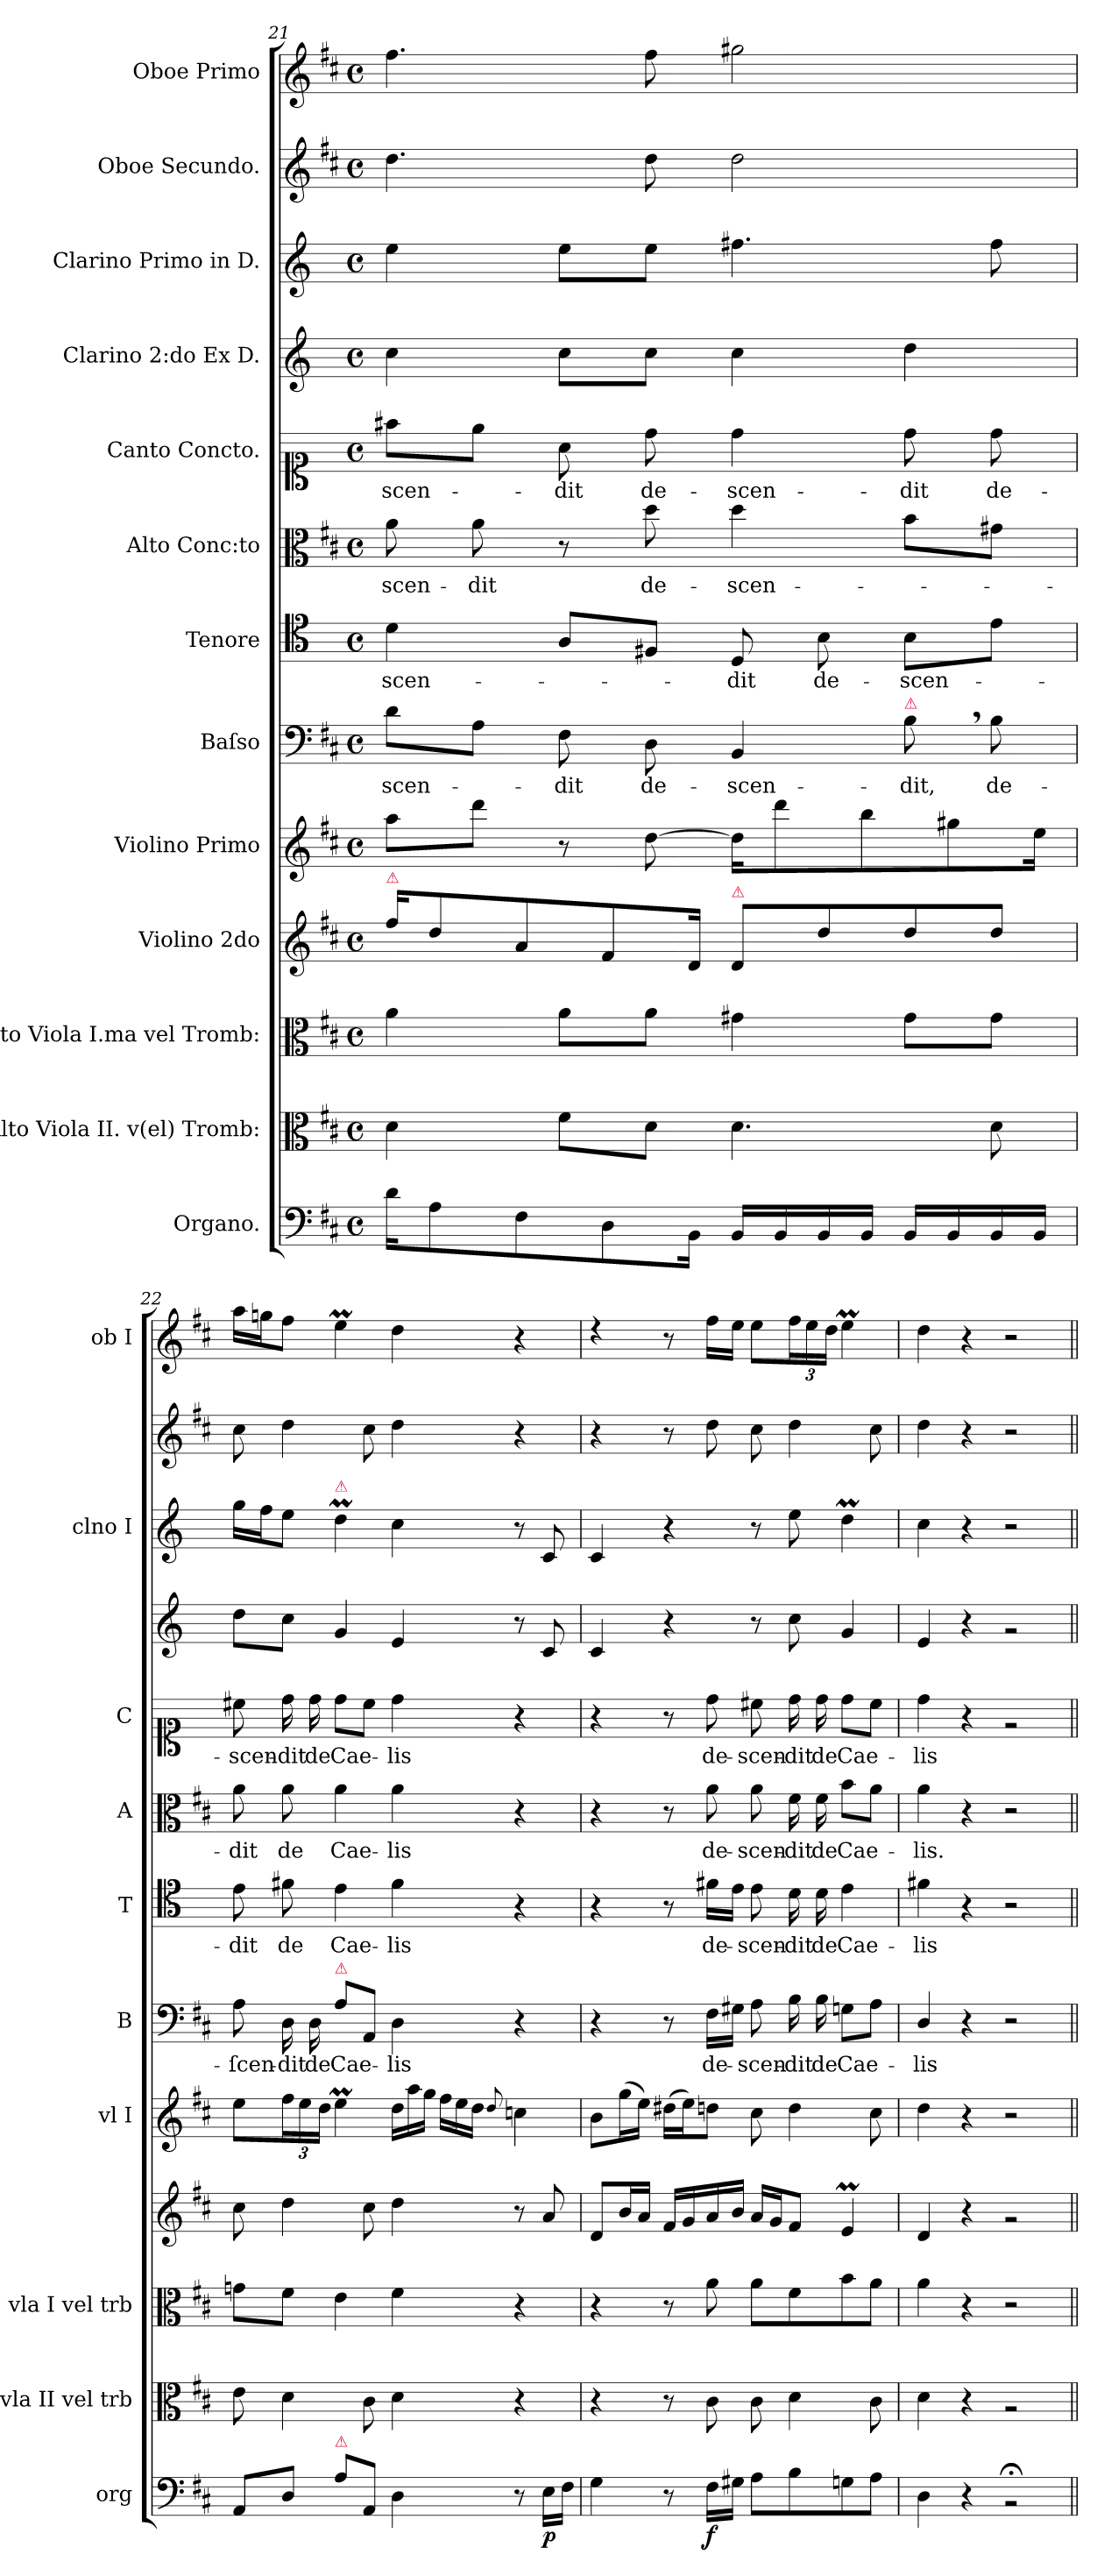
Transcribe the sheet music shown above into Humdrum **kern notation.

**kern	**dynam	**kern	**kern	**kern	**kern	**kern	**text	**kern	**text	**kern	**text	**kern	**text	**kern	**kern	**kern	**kern
*part13	*part13	*part12	*part11	*part10	*part9	*part8	*part8	*part7	*part7	*part6	*part6	*part5	*part5	*part4	*part3	*part2	*part1
*staff13	*staff13	*staff12	*staff11	*staff10	*staff9	*staff8	*staff8	*staff7	*staff7	*staff6	*staff6	*staff5	*staff5	*staff4	*staff3	*staff2	*staff1
*I"Organo.	*	*I"Alto Viola II. v(el) Tromb:	*I"Alto Viola I.ma vel Tromb:	*I"Violino 2do	*I"Violino Primo	*I"Baſso	*	*I"Tenore	*	*I"Alto Conc:to	*	*I"Canto Concto.	*	*I"Clarino 2:do Ex D.	*I"Clarino Primo in D.	*I"Oboe Secundo.	*I"Oboe Primo
*I'org	*	*I'vla II vel trb	*I'vla I vel trb	*	*I'vl I	*I'B	*	*I'T	*	*I'A	*	*I'C	*	*	*I'clno I	*	*I'ob I
*clefF4	*	*clefC3	*clefC3	*clefG2	*clefG2	*clefF4	*	*clefC4	*	*clefC3	*	*clefC1	*	*clefG2	*clefG2	*clefG2	*clefG2
*	*	*	*	*	*	*	*	*	*	*	*	*	*	*ITrd-1c-2	*ITrd-1c-2	*	*
*k[f#c#]	*	*k[f#c#]	*k[f#c#]	*k[f#c#]	*k[f#c#]	*k[f#c#]	*	*	*	*k[f#c#]	*	*	*	*k[f#c#]	*k[f#c#]	*k[f#c#]	*k[f#c#]
*M4/4	*	*M4/4	*M4/4	*M4/4	*M4/4	*M4/4	*	*M4/4	*	*M4/4	*	*M4/4	*	*M4/4	*M4/4	*M4/4	*M4/4
*met(c)	*	*met(c)	*met(c)	*met(c)	*met(c)	*met(c)	*	*met(c)	*	*met(c)	*	*met(c)	*	*met(c)	*met(c)	*met(c)	*met(c)
=21	=21	=21	=21	=21	=21	=21	=21	=21	=21	=21	=21	=21	=21	=21	=21	=21	=21
!	!	!	!	!LO:TX:a:color=crimson:t=⚠	!	!	!	!	!	!	!	!	!	!	!	!	!
16d\KL	.	4d\	4a\	16ff#\KL	8aa\L	8d\L	-scen-	4d\	-scen-	8a\	-scen-	8ff#\L	-scen-	4dd\	4ff#\	4.dd\	4.ff#\
8A\	.	.	.	8dd\	.	.	.	.	.	.	.	.	.	.	.	.	.
.	.	.	.	.	8ddd\J	8A\J	.	.	.	8a\	-dit	8ee\J	.	.	.	.	.
8F#\	.	.	.	8a/	.	.	.	.	.	.	.	.	.	.	.	.	.
.	.	8f#\L	8a\L	.	8r	8F#\	-dit	8A/L	.	8r	.	8a\	-dit	8dd\L	8ff#\L	.	.
8D\	.	.	.	8f#/	.	.	.	.	.	.	.	.	.	.	.	.	.
.	.	8d\J	8a\J	.	[8dd\	8D\	de-	8F#/J	.	8dd\	de-	8dd\	de-	8dd\J	8ff#\J	8dd\	8ff#\
16BB\Jk	.	.	.	16d/Jk	.	.	.	.	.	.	.	.	.	.	.	.	.
!	!	!	!	!LO:TX:a:color=crimson:t=⚠	!	!	!	!	!	!	!	!	!	!	!	!	!
16BB/LL	.	4.d\	4g#X\	8d/L	16dd\KL]	4BB/	-scen-	8D/	-dit	4dd\	-scen-	4dd\	-scen-	4dd\	4.gg#X\	2dd\	2gg#X\
16BB/	.	.	.	.	8ddd\	.	.	.	.	.	.	.	.	.	.	.	.
!	!	!	!	!	!	!	!	!	!LO:LY:i	!	!	!	!	!	!	!	!
16BB/	.	.	.	8dd\	.	.	.	8B\	de-	.	.	.	.	.	.	.	.
16BB/JJ	.	.	.	.	8bb\	.	.	.	.	.	.	.	.	.	.	.	.
!	!	!	!	!	!	!LO:TX:a:color=crimson:t=⚠	!	!	!	!	!	!	!	!	!	!	!
!	!	!	!	!	!	!	!	!	!LO:LY:i	!	!	!	!	!	!	!	!
16BB/LL	.	.	8g#\L	8dd\	.	8B,<\	-dit,	8B\L	-scen-	8b\L	.	8dd\	-dit	4ee\	.	.	.
16BB/	.	.	.	.	8gg#X\	.	.	.	.	.	.	.	.	.	.	.	.
16BB/	.	8d\	8g#\J	8dd/J	.	8B\	de-	8e\J	.	8g#X\J	.	8dd\	de-	.	8gg#\	.	.
16BB/JJ	.	.	.	.	16ee\Jk	.	.	.	.	.	.	.	.	.	.	.	.
=22	=22	=22	=22	=22	=22	=22	=22	=22	=22	=22	=22	=22	=22	=22	=22	=22	=22
!	!	!	!	!	!	!	!	!	!LO:LY:i	!	!	!	!	!	!	!	!
8AA/L	.	8e\	8gn\L	8cc#\	8ee\L	8A\	-ſcen-	8e\	-dit	8a\	-dit	8cc#\	-scen-	8ee\L	16aa\LL	8cc#\	16aa\LL
.	.	.	.	.	.	.	.	.	.	.	.	.	.	.	16gg\J	.	16ggn\J
8D/J	.	4d\	8f#\J	4dd\	24ff#\L	16D\	-dit	8f#\	de	8a\	de	16dd\	-dit	8dd\J	8ff#\J	4dd\	8ff#\J
.	.	.	.	.	24ee\	.	.	.	.	.	.	.	.	.	.	.	.
.	.	.	.	.	.	16D\	de	.	.	.	.	16dd\	de	.	.	.	.
.	.	.	.	.	24dd\JJ	.	.	.	.	.	.	.	.	.	.	.	.
!	!	!	!	!	!	!	!	!	!	!	!	!	!	!	!LO:TX:a:color=crimson:t=⚠	!	!
!	!	!	!	!	!	!LO:TX:a:color=crimson:t=⚠	!	!	!	!	!	!	!	!	!	!	!
!LO:TX:a:color=crimson:t=⚠	!	!	!	!	!	!	!	!	!	!	!	!	!	!	!	!	!
8A\L	.	.	4e\	.	4eeM\	8A\L	Cae-	4e\	Cae-	4a\	Cae-	8dd\L	Cae-	4a/	4eeM\	.	4eeM\
8AA/J	.	8c#\	.	8cc#\	.	8AA/J	.	.	.	.	.	8cc#\J	.	.	.	8cc#\	.
*	*	*	*	*	*Xtuplet	*	*	*	*	*	*	*	*	*	*	*	*
4D\	.	4d\	4f#\	4dd\	24dd\LL	4D\	-lis	4f#\	-lis	4a\	-lis	4dd\	-lis	4f#/	4dd\	4dd\	4dd\
.	.	.	.	.	24aa\	.	.	.	.	.	.	.	.	.	.	.	.
.	.	.	.	.	24gg\JJ	.	.	.	.	.	.	.	.	.	.	.	.
.	.	.	.	.	24ff#\LL	.	.	.	.	.	.	.	.	.	.	.	.
.	.	.	.	.	24ee\	.	.	.	.	.	.	.	.	.	.	.	.
.	.	.	.	.	24dd\JJ	.	.	.	.	.	.	.	.	.	.	.	.
.	.	.	.	.	8qqdd/	.	.	.	.	.	.	.	.	.	.	.	.
8r	.	4r	4r	8r	4ccn\	4r	.	4r	.	4r	.	4r	.	8r	8r	4r	4r
!	!LO:DY:b	!	!	!	!	!	!	!	!	!	!	!	!	!	!	!	!
16E\LL	p	.	.	8a/	.	.	.	.	.	.	.	.	.	8d/	8d/	.	.
16F#\JJ	.	.	.	.	.	.	.	.	.	.	.	.	.	.	.	.	.
=23	=23	=23	=23	=23	=23	=23	=23	=23	=23	=23	=23	=23	=23	=23	=23	=23	=23
4G\	.	4r	4r	8d/L	8b\L	4r	.	4r	.	4r	.	4r	.	4d/	4d/	4r	4rdd
.	.	.	.	16b/L	(16gg\L	.	.	.	.	.	.	.	.	.	.	.	.
.	.	.	.	16a/JJ	16ee\JJ)	.	.	.	.	.	.	.	.	.	.	.	.
8r	.	8r	8r	16f#/LL	(16dd#X\LL	8r	.	8r	.	8r	.	8r	.	4r	4r	8r	8r
.	.	.	.	16g/	16ee\J)	.	.	.	.	.	.	.	.	.	.	.	.
!	!LO:DY:b	!	!	!	!	!	!	!	!	!	!	!	!	!	!	!	!
16F#\LL	f	8c#\	8a\	16a/	8ddn\J	16F#\LL	de-	16f#\LL	de-	8a\	de-	8dd\	de-	.	.	8dd\	16ff#\LL
16G#X\JJ	.	.	.	16b/JJ	.	16G#X\JJ	.	16e\JJ	.	.	.	.	.	.	.	.	16ee\JJ
8A\L	.	8c#\	8a\L	16a/LL	8cc#\	8A\	-scen-	8e\	-scen-	8a\	-scen-	8cc#\	-scen-	8r	8r	8cc#\	8ee\L
.	.	.	.	16g/J	.	.	.	.	.	.	.	.	.	.	.	.	.
8B\	.	4d\	8f#\	8f#/J	4dd\	16B\	-dit	16d\	-dit	16f#\	-dit	16dd\	-dit	8dd\	8ff#\	4dd\	24ff#\L
.	.	.	.	.	.	.	.	.	.	.	.	.	.	.	.	.	24ee\
.	.	.	.	.	.	16B\	de	16d\	de	16f#\	de	16dd\	de	.	.	.	.
.	.	.	.	.	.	.	.	.	.	.	.	.	.	.	.	.	24dd\JJ
8Gn\	.	.	8b\	4eM/	.	8Gn\L	Cae-	4e\	Cae-	8b\L	Cae-	8dd\L	Cae-	4a/	4eeM\	.	4eeM\
8A\J	.	8c#\	8a\J	.	8cc#\	8A\J	.	.	.	8a\J	.	8cc#\J	.	.	.	8cc#\	.
=24	=24	=24	=24	=24	=24	=24	=24	=24	=24	=24	=24	=24	=24	=24	=24	=24	=24
4D\	.	4d\	4a\	4d/	4dd\	4D/	-lis	4f#\	-lis	4a\	-lis.	4dd\	-lis	4f#/	4dd\	4dd\	4dd\
4r	.	4r	4r	4r	4r	4r	.	4r	.	4r	.	4r	.	4r	4r	4r	4r
2r;<BB	.	2rA	2r	2rg	2r	2r	.	2r	.	2r	.	2re	.	2rg	2r	2r	2r
=||	=||	=||	=||	=||	=||	=||	=||	=||	=||	=||	=||	=||	=||	=||	=||	=||	=||
*-	*-	*-	*-	*-	*-	*-	*-	*-	*-	*-	*-	*-	*-	*-	*-	*-	*-
